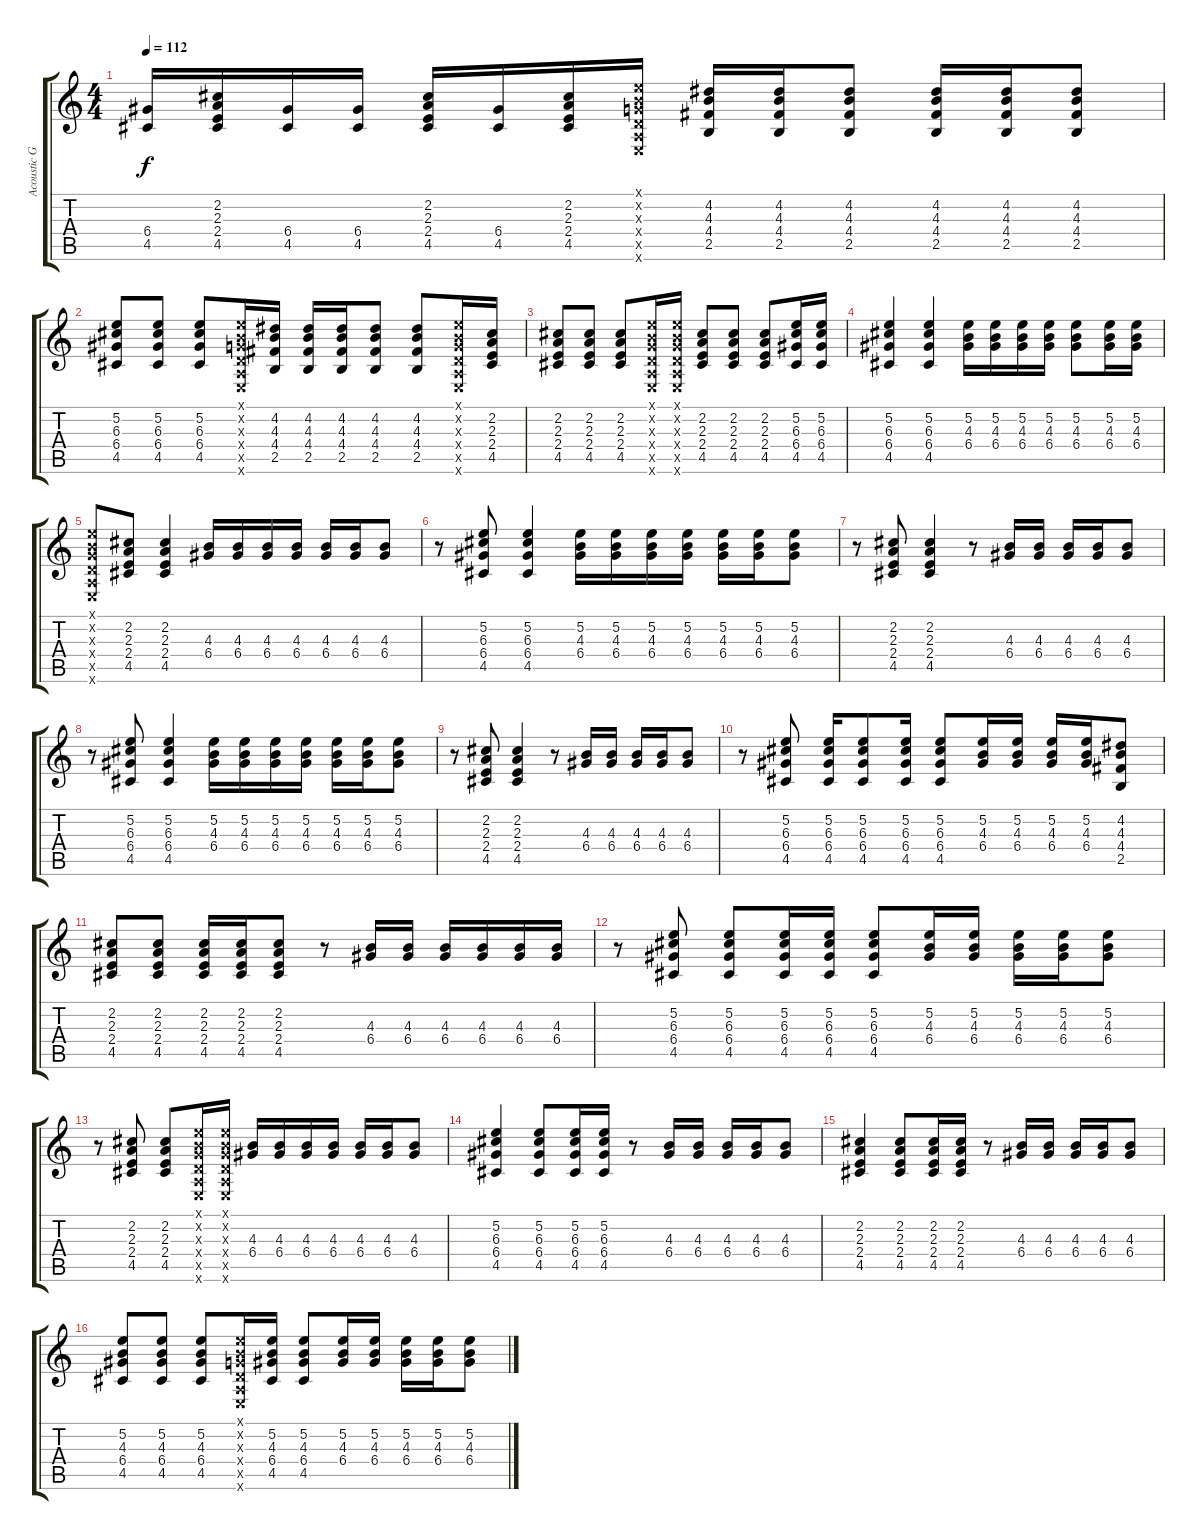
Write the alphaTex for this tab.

\track ("Acoustic Guitar (Dave Mason)" "Acoustic G") {instrument acousticguitarsteel}
\staff {score tabs}
\tuning (E4 B3 G3 D3 A2 E2) {hide}
\ts (4 4)
\tempo 112
\clef g2
\ks c
(6.4 4.5).16{dy f} (2.2 2.3 2.4 4.5).16 (6.4 4.5).16 (6.4 4.5).16 (2.2 2.3 2.4 4.5).16 (6.4 4.5).16 (2.2 2.3 2.4 4.5).16 (0.1{x} 0.2{x} 0.3{x} 0.4{x} 0.5{x} 0.6{x}).16 (4.2 4.3 4.4 2.5).16 (4.2 4.3 4.4 2.5).16 (4.2 4.3 4.4 2.5).8 (4.2 4.3 4.4 2.5).16 (4.2 4.3 4.4 2.5).16 (4.2 4.3 4.4 2.5).8 |
(5.2 6.3 6.4 4.5).8 (5.2 6.3 6.4 4.5).8 (5.2 6.3 6.4 4.5).8 (0.1{x} 0.2{x} 0.3{x} 0.4{x} 0.5{x} 0.6{x}).16 (4.2 4.3 4.4 2.5).16 (4.2 4.3 4.4 2.5).16 (4.2 4.3 4.4 2.5).16 (4.2 4.3 4.4 2.5).8 (4.2 4.3 4.4 2.5).8 (0.1{x} 0.2{x} 0.3{x} 0.4{x} 0.5{x} 0.6{x}).16 (2.2 2.3 2.4 4.5).16 |
(2.2 2.3 2.4 4.5).8 (2.2 2.3 2.4 4.5).8 (2.2 2.3 2.4 4.5).8 (0.1{x} 0.2{x} 0.3{x} 0.4{x} 0.5{x} 0.6{x}).16 (0.1{x} 0.2{x} 0.3{x} 0.4{x} 0.5{x} 0.6{x}).16 (2.2 2.3 2.4 4.5).8 (2.2 2.3 2.4 4.5).8 (2.2 2.3 2.4 4.5).8 (5.2 6.3 6.4 4.5).16 (5.2 6.3 6.4 4.5).16 |
(5.2 6.3 6.4 4.5).4 (5.2 6.3 6.4 4.5).4 (5.2 4.3 6.4).16 (5.2 4.3 6.4).16 (5.2 4.3 6.4).16 (5.2 4.3 6.4).16 (5.2 4.3 6.4).8 (5.2 4.3 6.4).16 (5.2 4.3 6.4).16 |
(0.1{x} 0.2{x} 0.3{x} 0.4{x} 0.5{x} 0.6{x}).8 (2.2 2.3 2.4 4.5).8 (2.2 2.3 2.4 4.5).4 (4.3 6.4).16 (4.3 6.4).16 (4.3 6.4).16 (4.3 6.4).16 (4.3 6.4).16 (4.3 6.4).16 (4.3 6.4).8 |
r.8 (5.2 6.3 6.4 4.5).8 (5.2 6.3 6.4 4.5).4 (5.2 4.3 6.4).16 (5.2 4.3 6.4).16 (5.2 4.3 6.4).16 (5.2 4.3 6.4).16 (5.2 4.3 6.4).16 (5.2 4.3 6.4).16 (5.2 4.3 6.4).8 |
r.8 (2.2 2.3 2.4 4.5).8 (2.2 2.3 2.4 4.5).4 r.8 (4.3 6.4).16 (4.3 6.4).16 (4.3 6.4).16 (4.3 6.4).16 (4.3 6.4).8 |
r.8 (5.2 6.3 6.4 4.5).8 (5.2 6.3 6.4 4.5).4 (5.2 4.3 6.4).16 (5.2 4.3 6.4).16 (5.2 4.3 6.4).16 (5.2 4.3 6.4).16 (5.2 4.3 6.4).16 (5.2 4.3 6.4).16 (5.2 4.3 6.4).8 |
r.8 (2.2 2.3 2.4 4.5).8 (2.2 2.3 2.4 4.5).4 r.8 (4.3 6.4).16 (4.3 6.4).16 (4.3 6.4).16 (4.3 6.4).16 (4.3 6.4).8 |
r.8 (5.2 6.3 6.4 4.5).8 (5.2 6.3 6.4 4.5).16 (5.2 6.3 6.4 4.5).8 (5.2 6.3 6.4 4.5).16 (5.2 6.3 6.4 4.5).8 (5.2 4.3 6.4).16 (5.2 4.3 6.4).16 (5.2 4.3 6.4).16 (5.2 4.3 6.4).16 (4.2 4.3 4.4 2.5).8 |
(2.2 2.3 2.4 4.5).8 (2.2 2.3 2.4 4.5).8 (2.2 2.3 2.4 4.5).16 (2.2 2.3 2.4 4.5).16 (2.2 2.3 2.4 4.5).8 r.8 (4.3 6.4).16 (4.3 6.4).16 (4.3 6.4).16 (4.3 6.4).16 (4.3 6.4).16 (4.3 6.4).16 |
r.8 (5.2 6.3 6.4 4.5).8 (5.2 6.3 6.4 4.5).8 (5.2 6.3 6.4 4.5).16 (5.2 6.3 6.4 4.5).16 (5.2 6.3 6.4 4.5).8 (5.2 4.3 6.4).16 (5.2 4.3 6.4).16 (5.2 4.3 6.4).16 (5.2 4.3 6.4).16 (5.2 4.3 6.4).8 |
r.8 (2.2 2.3 2.4 4.5).8 (2.2 2.3 2.4 4.5).8 (0.1{x} 0.2{x} 0.3{x} 0.4{x} 0.5{x} 0.6{x}).16 (0.1{x} 0.2{x} 0.3{x} 0.4{x} 0.5{x} 0.6{x}).16 (4.3 6.4).16 (4.3 6.4).16 (4.3 6.4).16 (4.3 6.4).16 (4.3 6.4).16 (4.3 6.4).16 (4.3 6.4).8 |
(5.2 6.3 6.4 4.5).4 (5.2 6.3 6.4 4.5).8 (5.2 6.3 6.4 4.5).16 (5.2 6.3 6.4 4.5).16 r.8 (4.3 6.4).16 (4.3 6.4).16 (4.3 6.4).16 (4.3 6.4).16 (4.3 6.4).8 |
(2.2 2.3 2.4 4.5).4 (2.2 2.3 2.4 4.5).8 (2.2 2.3 2.4 4.5).16 (2.2 2.3 2.4 4.5).16 r.8 (4.3 6.4).16 (4.3 6.4).16 (4.3 6.4).16 (4.3 6.4).16 (4.3 6.4).8 |
(5.2 4.3 6.4 4.5).8 (5.2 4.3 6.4 4.5).8 (5.2 4.3 6.4 4.5).8 (0.1{x} 0.2{x} 0.3{x} 0.4{x} 0.5{x} 0.6{x}).16 (5.2 4.3 6.4 4.5).16 (5.2 4.3 6.4 4.5).8 (5.2 4.3 6.4).16 (5.2 4.3 6.4).16 (5.2 4.3 6.4).16 (5.2 4.3 6.4).16 (5.2 4.3 6.4).8
